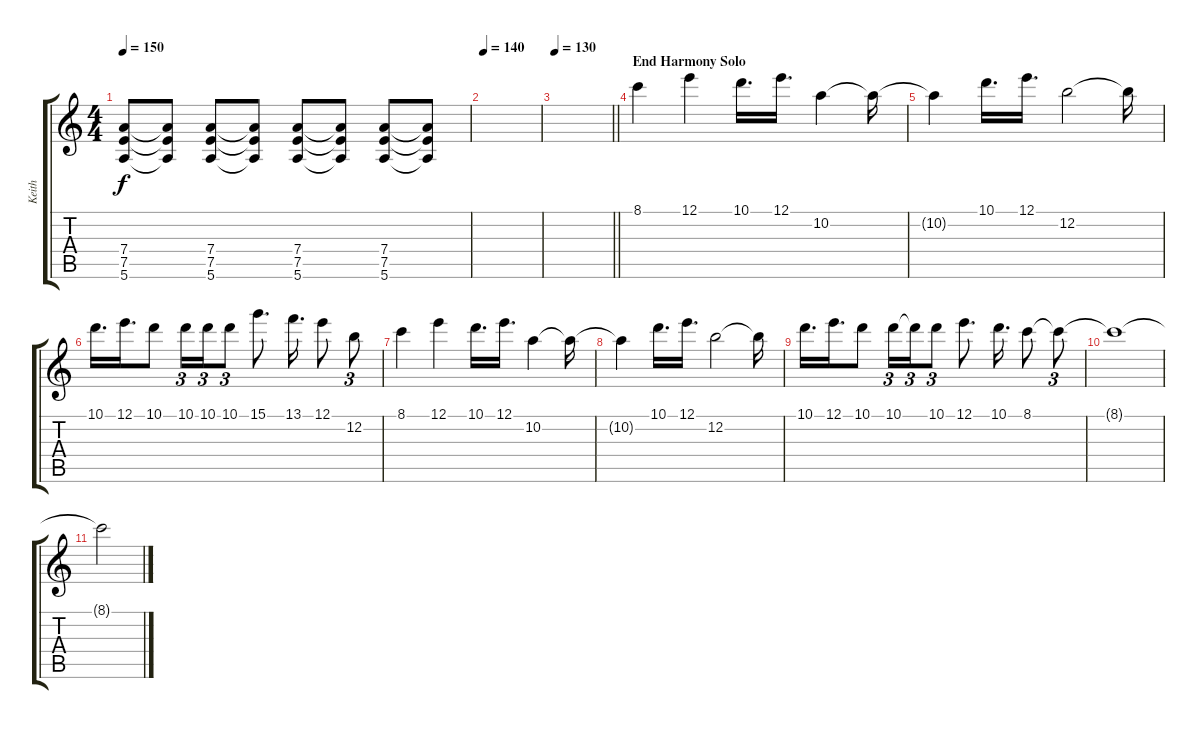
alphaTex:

\track ("Keith" "Keith") {instrument distortionguitar}
\staff {score tabs}
\tuning (E4 B3 G3 D3 A2 E2) {hide}
\ts (4 4)
\tempo 150
\clef g2
\ks c
(7.4 7.5 5.6).8{dy f} (7.4{t} 7.5{t} 5.6{t}).8 (7.4 7.5 5.6).8 (7.4{t} 7.5{t} 5.6{t}).8 (7.4 7.5 5.6).8 (7.4{t} 7.5{t} 5.6{t}).8 (7.4 7.5 5.6).8 (7.4{t} 7.5{t} 5.6{t}).8 |
\tempo 140
|
\tempo 130
\barLineRight lightlight
|
\section ("" "End Harmony Solo")
8.1.4 12.1.4 10.1.16{d} 12.1.16{d} 10.2.4 10.2{t}.16 |
10.2{t}.4 10.1.16{d} 12.1.16{d} 12.2.2 12.2{t}.16 |
10.1.16{d} 12.1.16{d} 10.1.8 10.1.16{tu (3 2)} 10.1.16{tu (3 2)} 10.1.8{tu (3 2)} 15.1.8{d} 13.1.16{d} 12.1.8 12.2.8{tu (3 2)} |
8.1.4 12.1.4 10.1.16{d} 12.1.16{d} 10.2.4 10.2{t}.16 |
10.2{t}.4 10.1.16{d} 12.1.16{d} 12.2.2 12.2{t}.16 |
10.1.16{d} 12.1.16{d} 10.1.8 10.1.16{tu (3 2)} 10.1{t}.16{tu (3 2)} 10.1.8{tu (3 2)} 12.1.8{d} 10.1.16{d} 8.1.8 8.1{t}.8{tu (3 2)} |
8.1{t}.1 |
8.1{t}.2
